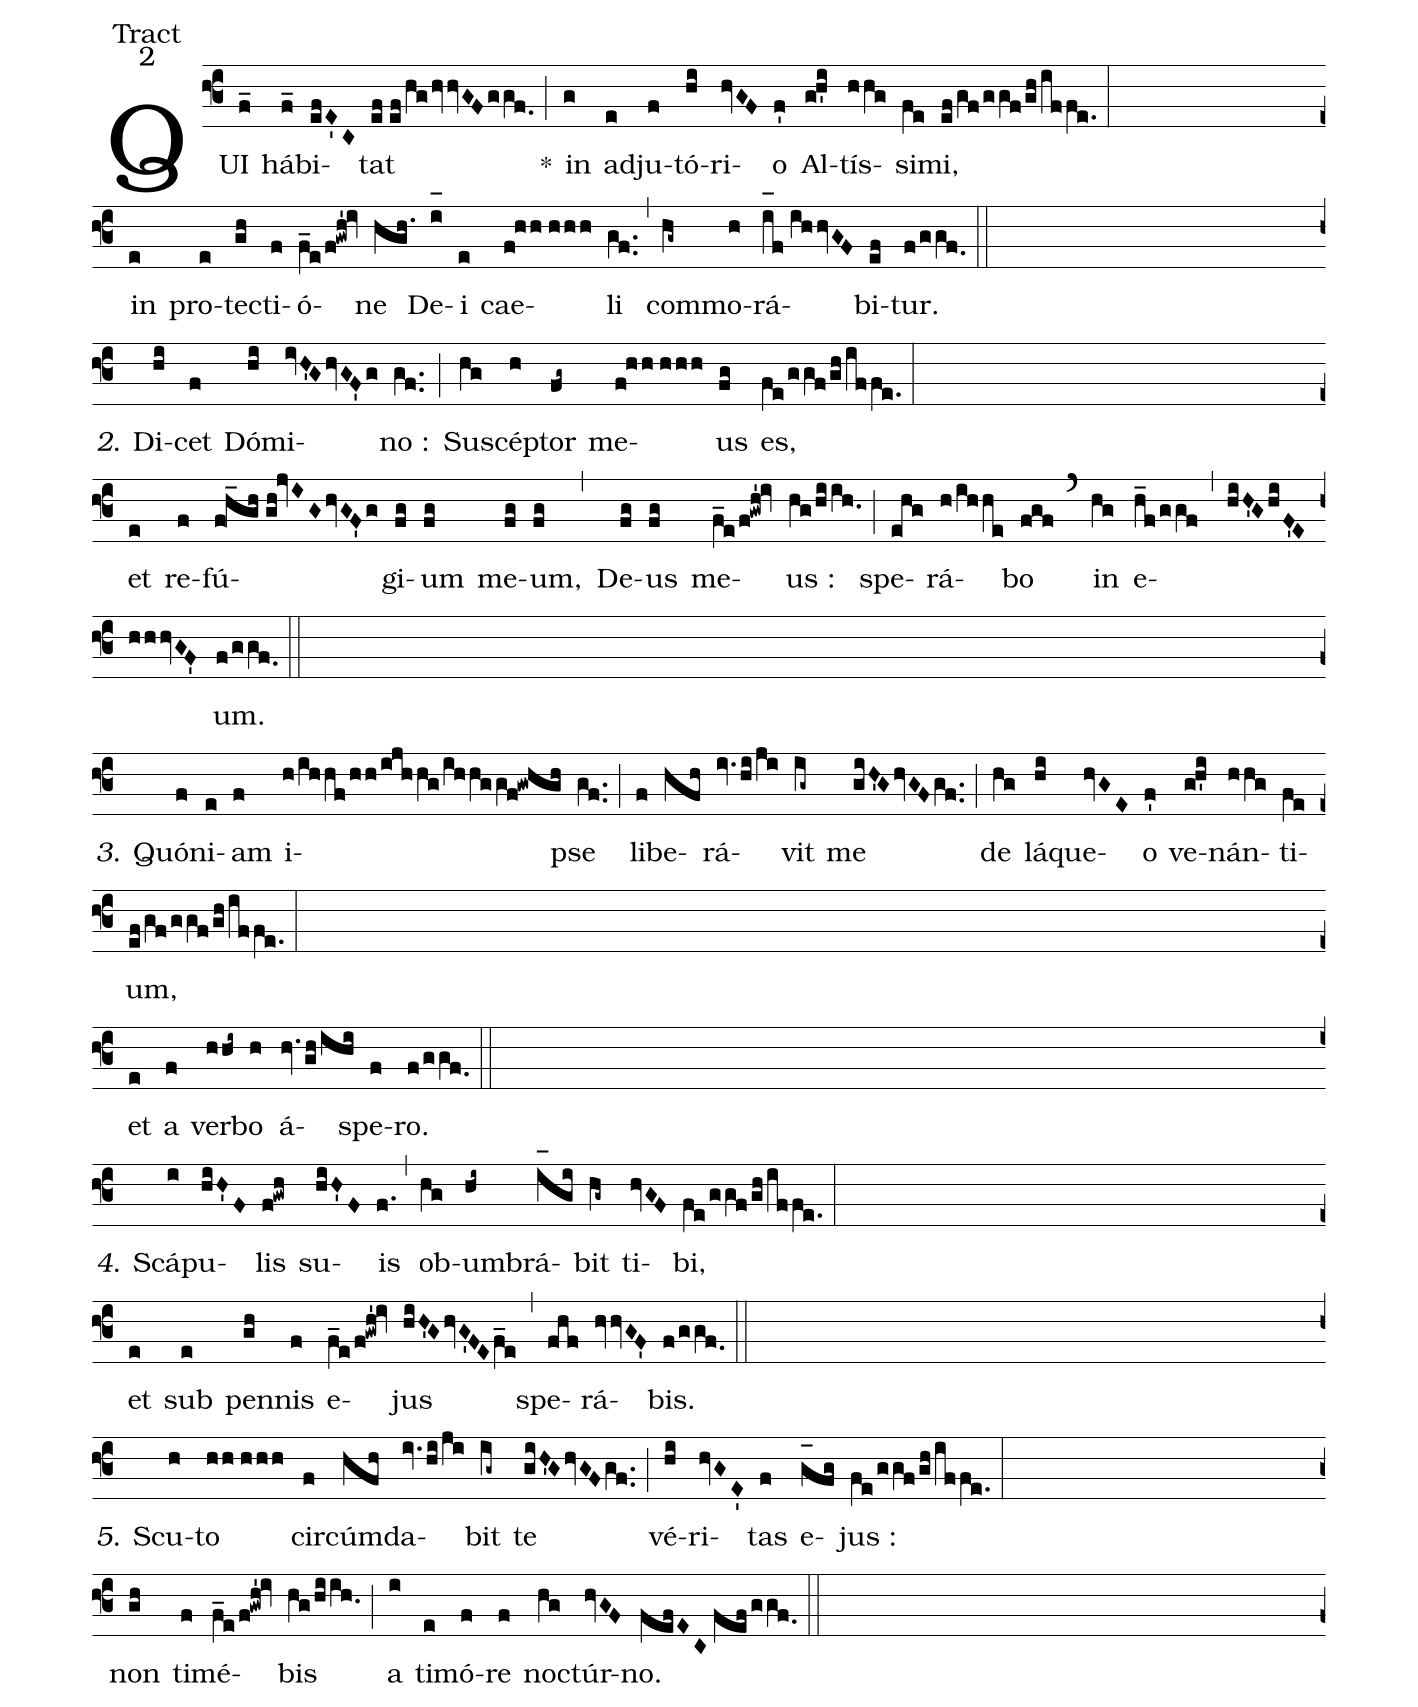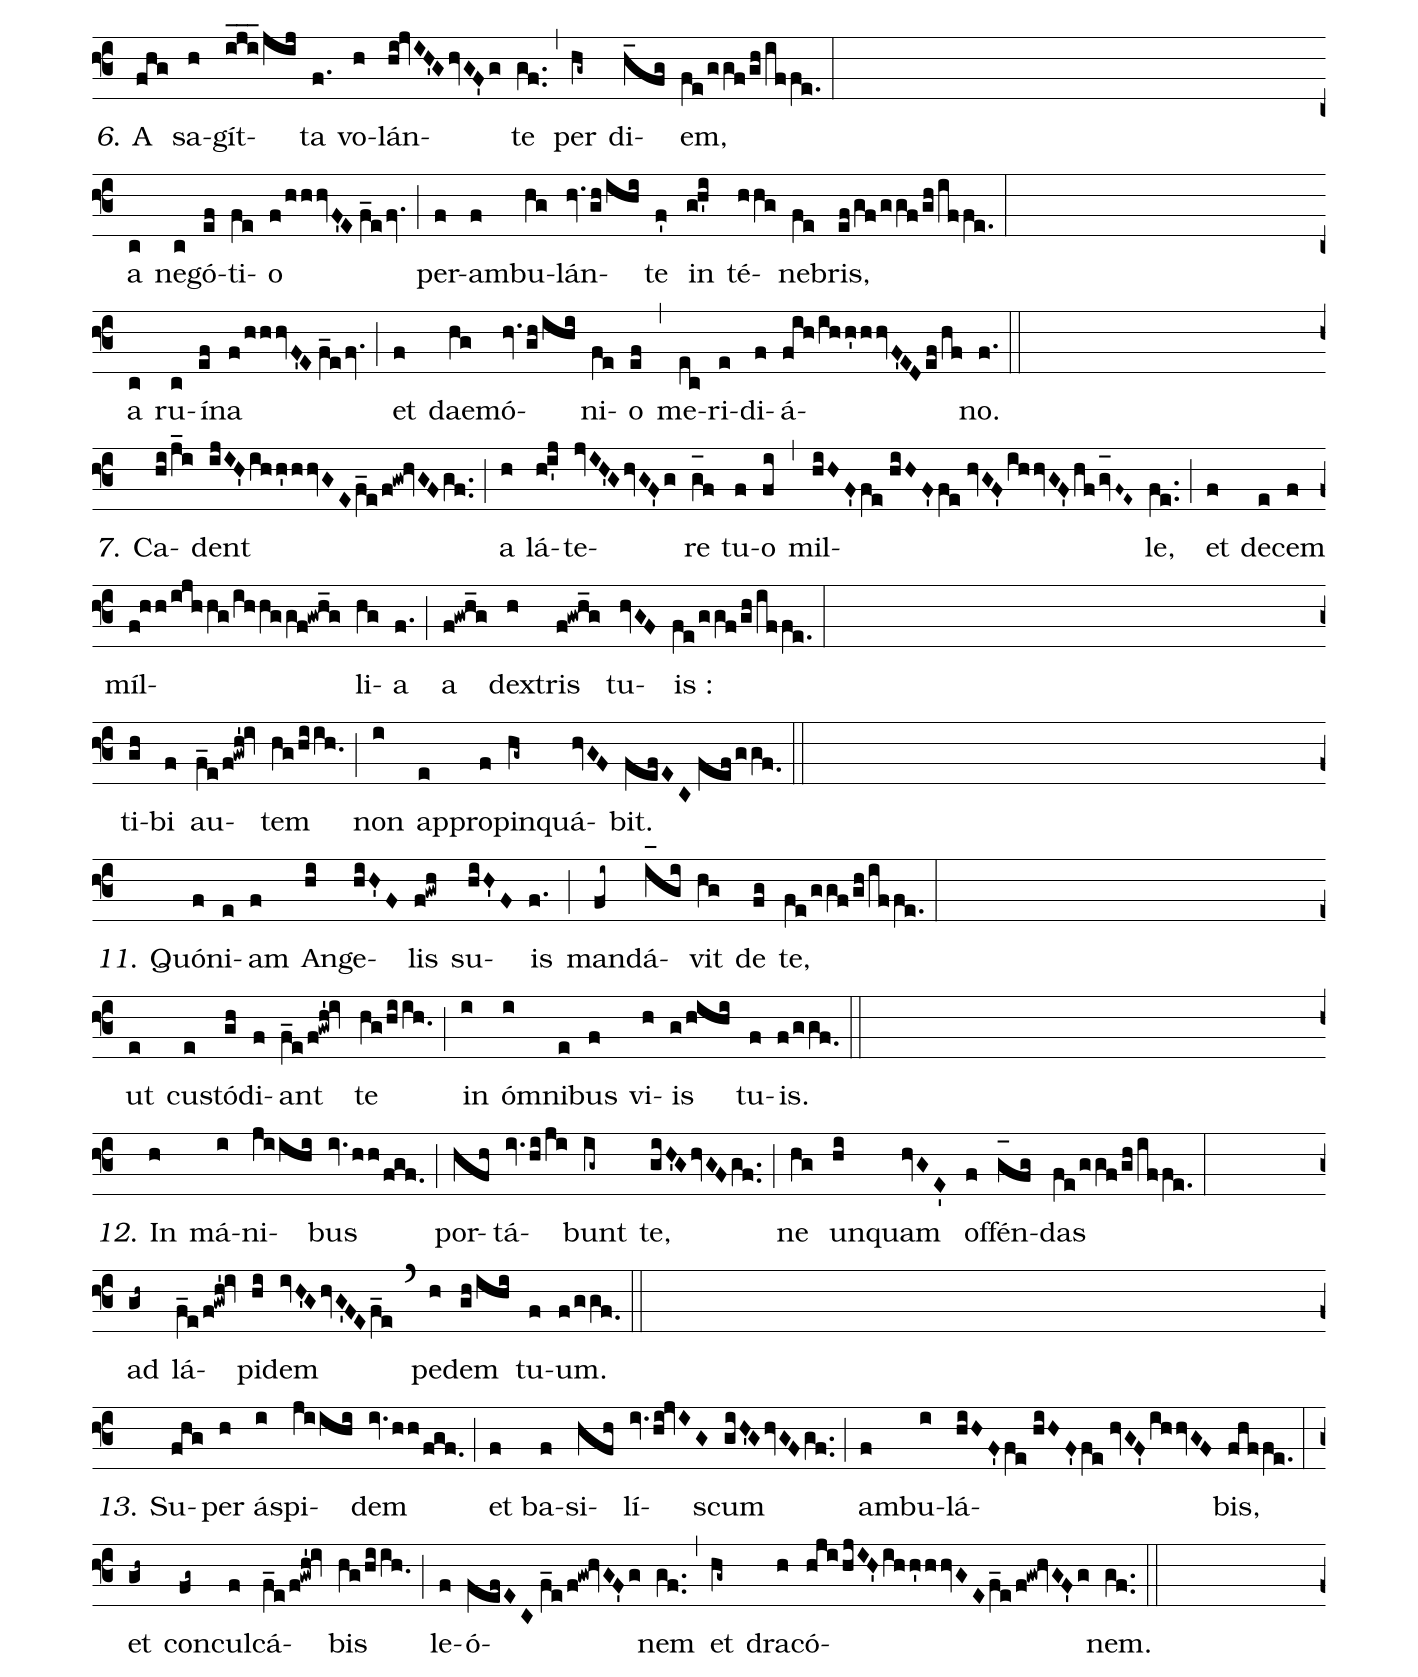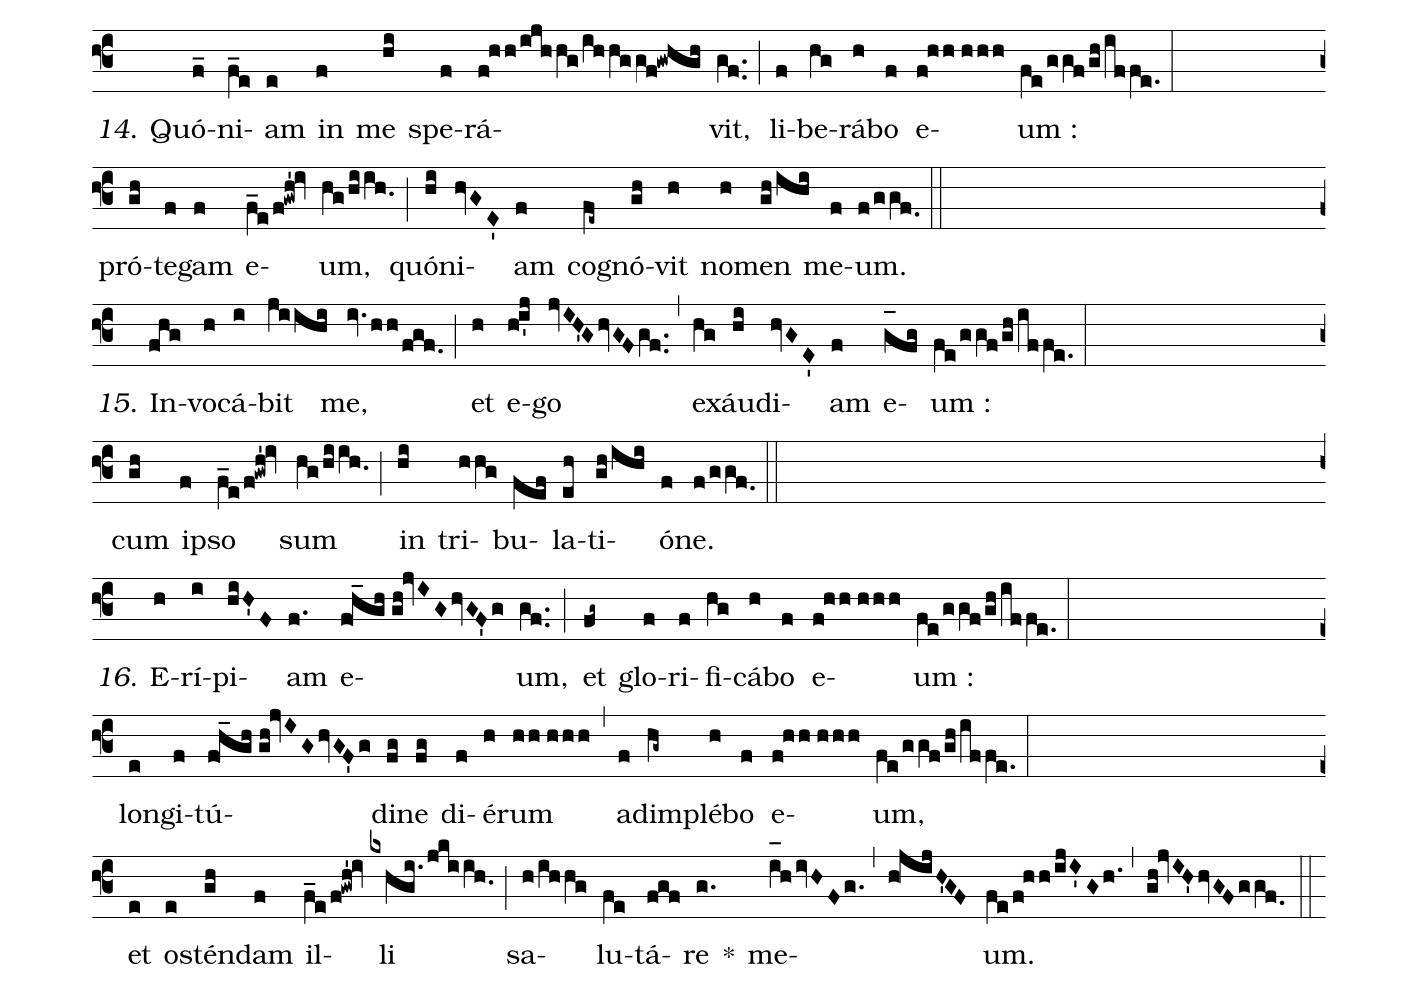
annotation: Tract;
annotation: 2;
%%
(f3) QUI(f_) há(f_)bi(efE'C)tat(ef//ef/hghvvGFggf.0) <clear>*(;)
 in(g) ad(e)ju(f)tó(hi)ri(hvGF)o(f') Al(gh'i)tís(hhg)si(fe)mi,(ef/gf/ggf/gh/iffe.) (:Z)
 in(e) pro(e)te(gh)cti(f)ó(f_e/f!gwh'!iv)ne(hgh.) De(i_[oh:h])i(e) cae(f!hh//hhh)li(gf..) (,)
 com(hg~)mo(h)rá(i_[oh:h]f//ihhvGF)bi(ef)tur.(f/ggf.0) (::Z)

<i>2</i>. Di(hi)cet(f) Dó(hi)mi(ivH'GhvGF'g)no :(gf..) (;)
 Sus(hg)cé(h)ptor(fg~) me(f!hh//hhh)us(fg) es,(fe/ggf/gh/iffe.) (:Z)
 et(e) re(f)fú(f!h_gh//gh!jvIGhvGF'g)gi(fg)um(fg) me(fg)um,(fg) (,)
 De(fg)us(fg) me(f_e/f!gwh'!iv)us :(hg/hiih.0) (;)
 spe(ehg)rá(h/ihhe)bo(fgf) (`) in(hg) e(h_f/ggf)(,)
(hiH'GhiF'E//hhhvGF')um.(f/ggf.0) (::Z)

<i>3</i>. Quó(f)ni(e)am(f) i(h/ihhf/hh/ijhhg/ihhggf!gwhgh)pse(gf..) (;)
 li(f)be(hfh)rá(iv.hi/ji)vit(ig~) me(giH'GhvGFgf..) (;)
 de(hg) lá(hi)que(hvGE)o(f') ve(gh'i)nán(hhg)ti(fe)um,(ef/gf/ggf/gh/iffe.) (:Z)
 et(e) a(f) ver(hhi~)bo(h) á(hv.gh/ihi)spe(f)ro.(f/ggf.0) (::Z)

<i>4</i>. Scá(i)pu(hiH'F)lis(f!gwh) su(hiH'F)is(f.) (,)
 ob(hg)um(hi~)brá(i_[oh:h]gi)bit(hg~) ti(hvGF)bi,(fe/ggf/gh/iffe.) (:Z)
 et(e) sub(e) pen(gh)nis(f) e(f_e/f!gwh'!iv)jus(hiH'GhvG'FEf_e) (,)
 spe(fhf)rá(hvvGF')bis.(f/ggf.0) (::Z)

<i>5</i>. Scu(h)to(hh//hhh) cir(f)cúm(hfh)da(iv.hi/ji)bit(ig~) te(giH'GhvGFgf..) (;)
 vé(hi)ri(hvGE')tas(f) e(g_[oh:h]fg)jus :(fe/ggf/gh/iffe.) (:Z)
 non(gh) ti(f)mé(f_e/f!gwh'!iv)bis(hg/hiih.0) (;)
 a(i) ti(e)mó(f)re(f) no(hg)ctúr(hvGF)no.(fefEC//fefggf.0) (::Z)

<i>6</i>. A(fhg) sa(h)gít(iji___/jij)ta(f.) vo(h)lán(hi!jvIH'GhvGF'g)te(gf..) (,)
 per(hg~) di(h_fg)em,(fe/ggf/gh/iffe.) (:Z)
 a(c) ne(c)gó(ef)ti(fe)o(f/hhhvF'E//f_efv.) (;)
 per(f)am(f)bu(hg)lán(hv.gh/ihi)te(f') in(gh'i) té(hhg)ne(fe)bris,(ef/gf/ggf/gh/iffe.) (:Z)
 a(c) ru(c)í(ef)na(f/hhhvF'E//f_efv.) (;)
 et(f) dae(hg)mó(hv.gh/ihi)ni(fe)o(ef) (,)
 me(ec)ri(e)di(f)á(fih/ihh'hhvF'EDef/hf)no.(f.) (::Z)

<i>7</i>. Ca(hi/j_i)dent(ijIH'ihh'hhvGEf_e/f!gw!hvGFgf..) (;)
 a(h) lá(hi'j)te(jvIH'GhvGF'g)re(g_[oh:h]f) tu(f)o(fi) (,)
 mil(hiHF'fe//hiHF'fe//hvGF'ihhvGF'hfgv_[oh:h]F~E~)le,(fe..) (;)
 et(f) de(e)cem(f) míl(f!hh/ijhhg/ihhggf!gwh_g)li(hg)a(f.) (;)
 a(f!gwh_g) dex(h)tris(f!gwh_g) tu(hvGF)is :(fe/ggf/gh/iffe.) (:Z)
 ti(gh)bi(f) au(f_e/f!gwh'!iv)tem(hg/hiih.0) (;)
 non(i) ap(e)pro(f)pin(hg~)quá(hvGF)bit.(fefEC//fefggf.0) (::Z)

<i>11</i>. Quó(f)ni(e)am(f) An(hi)ge(hiH'F)lis(f!gwh) su(hiH'F)is(f.) (;)
 man(fi~)dá(i_[oh:h]gi)vit(hg) de(fg) te,(fe/ggf/gh/iffe.) (:Z)
 ut(e) cu(e)stó(gh)di(f)ant(f_e/f!gwh'!iv) te(hg/hiih.0) (;)
 in(i) ó(i)mni(e)bus(f) vi(h)is(g/hihi) tu(f)is.(f/ggf.0) (::Z)

<i>12</i>. In(h) má(i)ni(jiihi)bus(iv.hh/fgf.) (;)
 por(hfh)tá(iv.hi/ji)bunt(ig~) te,(giH'GhvGFgf..) (;)
 ne(hg) un(hi)quam(hvGE') of(f)fén(g_[oh:h]fg)das(fe/ggf/gh/iffe.) (:Z)
 ad(gh~) lá(f_e/f!gwh'!iv)pi(hi)dem(ivH'GhvG'FEf_e) (`) pe(h)dem(gh/ihi) tu(f)um.(f/ggf.0) (::Z)

<i>13</i>. Su(fhg)per(h) á(i)spi(jiihi)dem(iv.hh/fgf.) (;)
 et(f) ba(f)si(hfh)lí(iv.hi!jvIG)scum(giH'GhvGFgf..) (;)
 am(f)bu(i)lá(hiHF'fe//hiHF'fe//hvGF'ihhvGF)bis,(fhffe.) (:Z)
 et(gh~) con(fg~)cul(f)cá(f_e/f!gwh'!iv)bis(hg/hiih.0) (;)
 le(f)ó(fefEC//f_e/f!gw!hvGF'g)nem(gf..) (,)
 et(hg~) dra(h)có(hjihjIH'ihh'hhvGEf_e/f!gw!hvGF'g)nem.(gf..) (::Z)

<i>14</i>. Quó(f_)ni(f_e)am(e) in(f) me(hi) spe(f)rá(f!hh/ijhhg/ihhggf!gwhgh)vit,(gf..) (;)
 li(f)be(hg)rá(h)bo(f) e(f!hh//hhh)um :(fe/ggf/gh/iffe.) (:Z)
 pró(gh)te(f)gam(f) e(f_e/f!gwh'!iv)um,(hg/hiih.0) (;)
 quó(hi)ni(hvGE')am(f) co(fe~)gnó(gh)vit(h) no(h)men(gh/ihi) me(f)um.(f/ggf.0) (::Z)

<i>15</i>. In(fhg)vo(h)cá(i)bit(jiihi) me,(iv.hh/fgf.) (;)
 et(h) e(hi'j)go(jvIH'GhvGFgf..) (,)
 ex(hg)áu(hi)di(hvGE')am(f) e(g_[oh:h]fg)um :(fe/ggf/gh/iffe.) (:Z)
 cum(gh) i(f)pso(f_e/f!gwh'!iv) sum(hg/hiih.0) (;)
 in(hi) tri(hhg)bu(fef)la(eh)ti(gh/ihi)ó(f)ne.(f/ggf.0) (::Z)

<i>16</i>. E(h)rí(i)pi(hiH'F)am(f.) e(f!h_gh//gh!jvIGhvGF'g)um,(gf..) (;)
 et(fg~) glo(f)ri(f)fi(hg)cá(h)bo(f) e(f!hh//hhh)um :(fe/ggf/gh/iffe.) (:Z)
 lon(e)gi(f)tú(f!h_gh//gh!jvIGhvGF'g)di(fg)ne(fg) di(f)é(h)rum(hh//hhh) (,)
 ad(f)im(hg~)plé(h)bo(f) e(f!hh//hhh)um,(fe/ggf/gh/iffe.) (:Z)
 et(e) os(e)tén(gh)dam(f) il(f_e/f!gwh'!iv)li(kxhgi.jkiih.0) (;)
 sa(h/ihhg)lu(fe)tá(fgf)re(g.) *() me(i_[oh:h]hivHFg.)(,)
(h!jijH'GF)um.(fe/f!hh/ijI'Gh.) (,)
 (gh!jvIH'hvGFggf.0) (::Z)
